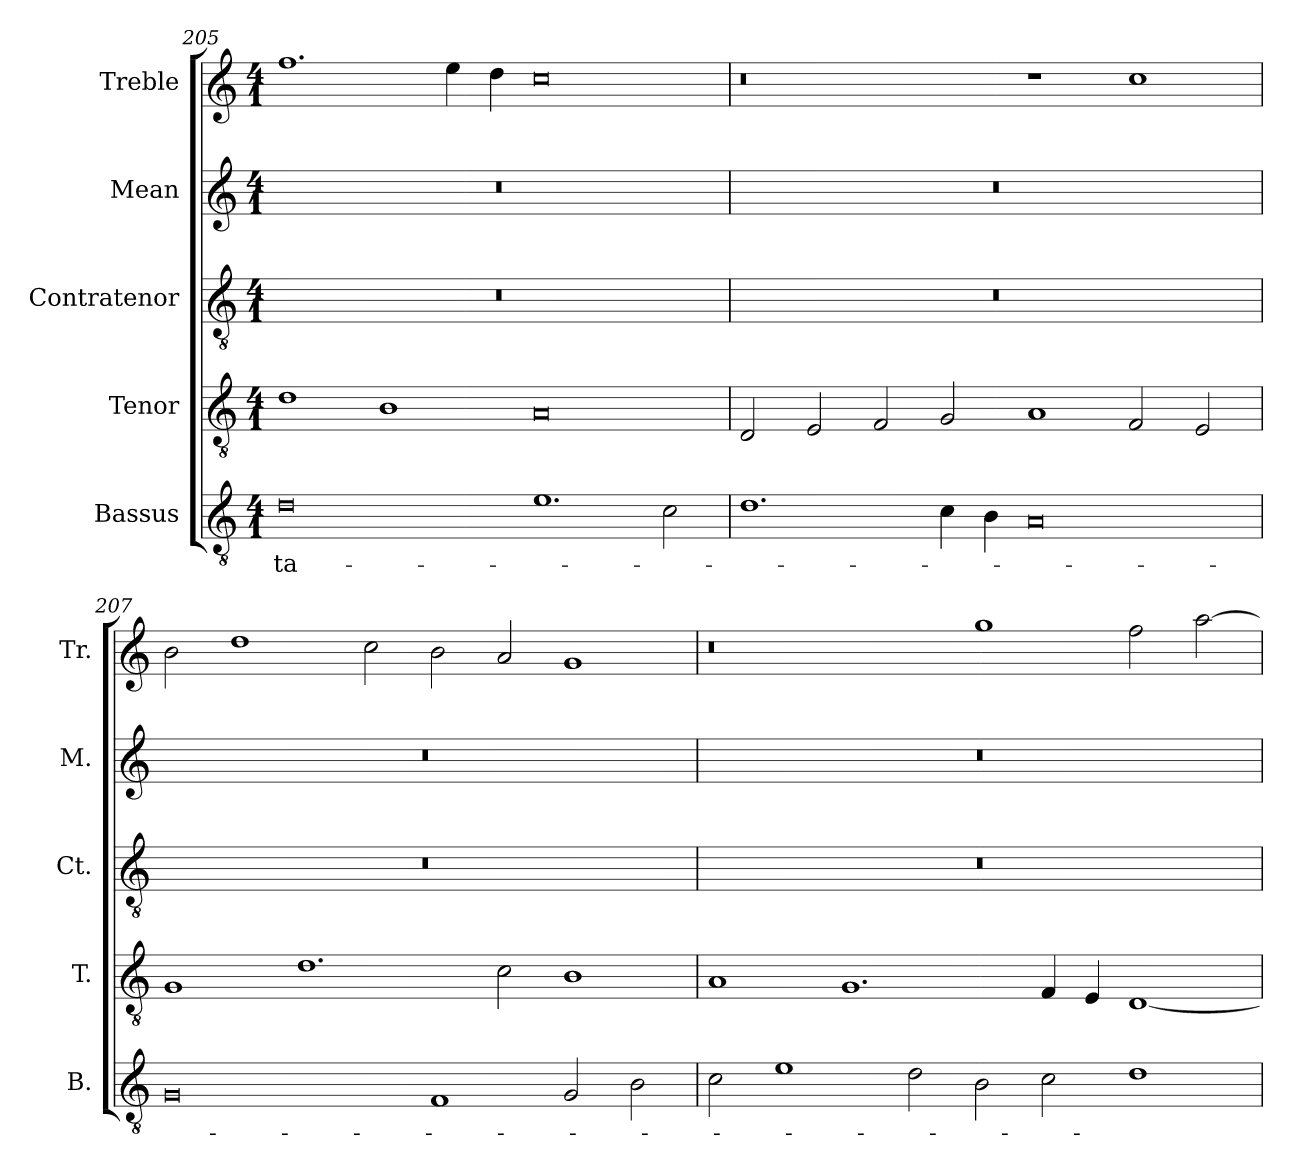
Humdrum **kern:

**kern	**text	**kern	**kern	**kern	**kern
*part5	*part5	*part4	*part3	*part2	*part1
*staff5	*staff5	*staff4	*staff3	*staff2	*staff1
*I"Bassus	*	*I"Tenor	*I"Contratenor	*I"Mean	*I"Treble
*I'B.	*	*I'T.	*I'Ct.	*I'M.	*I'Tr.
*clefGv2	*	*clefGv2	*clefGv2	*clefG2	*clefG2
*ITrd7c12	*	*ITrd7c12	*ITrd7c12	*	*
*k[]	*	*k[]	*k[]	*k[]	*k[]
*	*	*	*	*C:	*C:
*M4/1	*	*M4/1	*M4/1	*M4/1	*M4/1
=205	=205	=205	=205	=205	=205
!	!LO:LY:b:color=#000000	!	!LO:N:vis=1	!LO:N:vis=1	!
0Di	-ta-	1Di	00r	00r	1.ffi
.	.	1BBi	.	.	.
.	.	.	.	.	4eei\
.	.	.	.	.	4ddi\
1.Ei	.	0AAi	.	.	0cci
2Ci\	.	.	.	.	.
!!LO:LB:g=z
=206	=206	=206	=206	=206	=206
!	!	!	!LO:N:vis=1	!LO:N:vis=1	!
1.Di	.	2DDi/	00r	00r	0r
.	.	2EEi/	.	.	.
.	.	2FFi/	.	.	.
4Ci\	.	2GGi/	.	.	.
4BBi\	.	.	.	.	.
0AAi	.	1AAi	.	.	1r
.	.	2FFi/	.	.	1cci
.	.	2EEi/	.	.	.
=207	=207	=207	=207	=207	=207
!	!	!	!LO:N:vis=1	!LO:N:vis=1	!
0GGi	.	1GGi	00r	00r	2bi\
.	.	.	.	.	1ddi
.	.	1.Di	.	.	.
.	.	.	.	.	2cci\
1FFi	.	.	.	.	2bi\
.	.	2Ci\	.	.	2ai/
2GGi/	.	1BBi	.	.	1gi
2BBi\	.	.	.	.	.
!!LO:LB:g=z
=208	=208	=208	=208	=208	=208
!	!	!	!LO:N:vis=1	!LO:N:vis=1	!
2Ci\	.	1AAi	00r	00r	0r
1Ei	.	.	.	.	.
.	.	1.GGi	.	.	.
2Di\	.	.	.	.	.
2BBi\	.	.	.	.	1ggi
2Ci\	.	4FFi/	.	.	.
.	.	4EEi/	.	.	.
1Di	.	[<1DDi	.	.	2ffi\
.	.	.	.	.	[>2aai\
=	=	=	=	=	=
*-	*-	*-	*-	*-	*-
